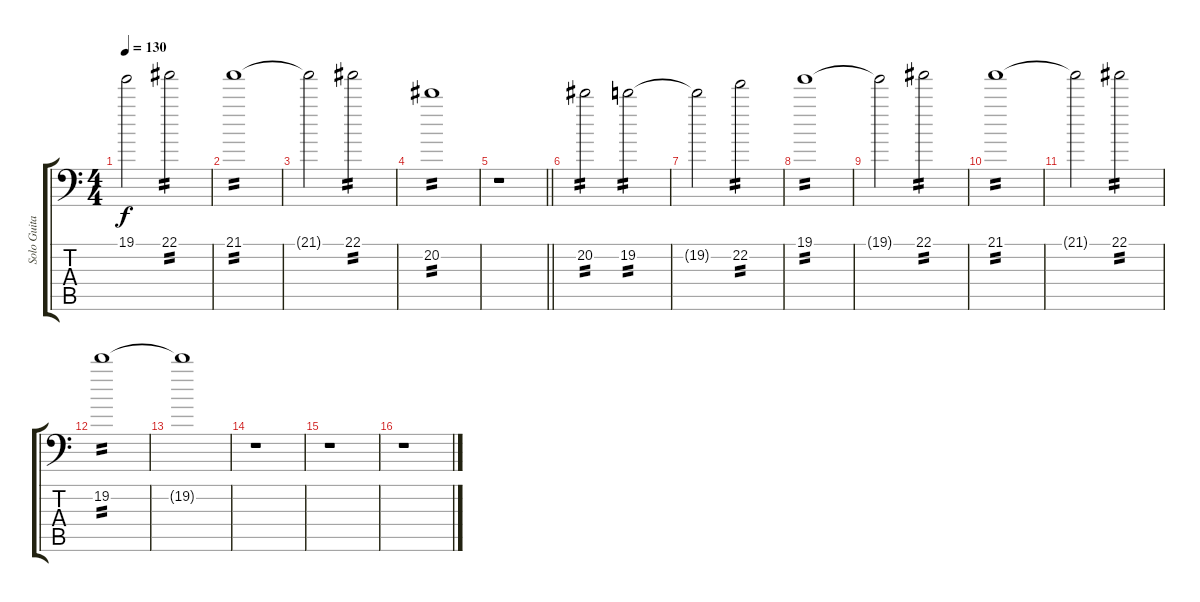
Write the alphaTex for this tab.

\track ("Solo Guitar" "Solo Guita") {instrument overdrivenguitar}
\staff {score tabs}
\tuning (C4 G3 Eb3 Bb2 F2 Bb1) {hide}
\ts (4 4)
\tempo 130
\clef f4
\ks c
19.1{t}.2{dy f} 22.1.2{tp 2} |
21.1.1{tp 2} |
21.1{t}.2 22.1.2{tp 2} |
20.2.1{tp 2} |
\barLineRight lightlight
r.1 |
\section ("" "")
20.2.2{tp 2} 19.2.2{tp 2} |
19.2{t}.2 22.2.2{tp 2} |
19.1.1{tp 2} |
19.1{t}.2 22.1.2{tp 2} |
21.1.1{tp 2} |
21.1{t}.2 22.1.2{tp 2} |
19.2.1{tp 2} |
19.2{t}.1 |
\section ("" "")
r.1 |
r.1 |
r.1
